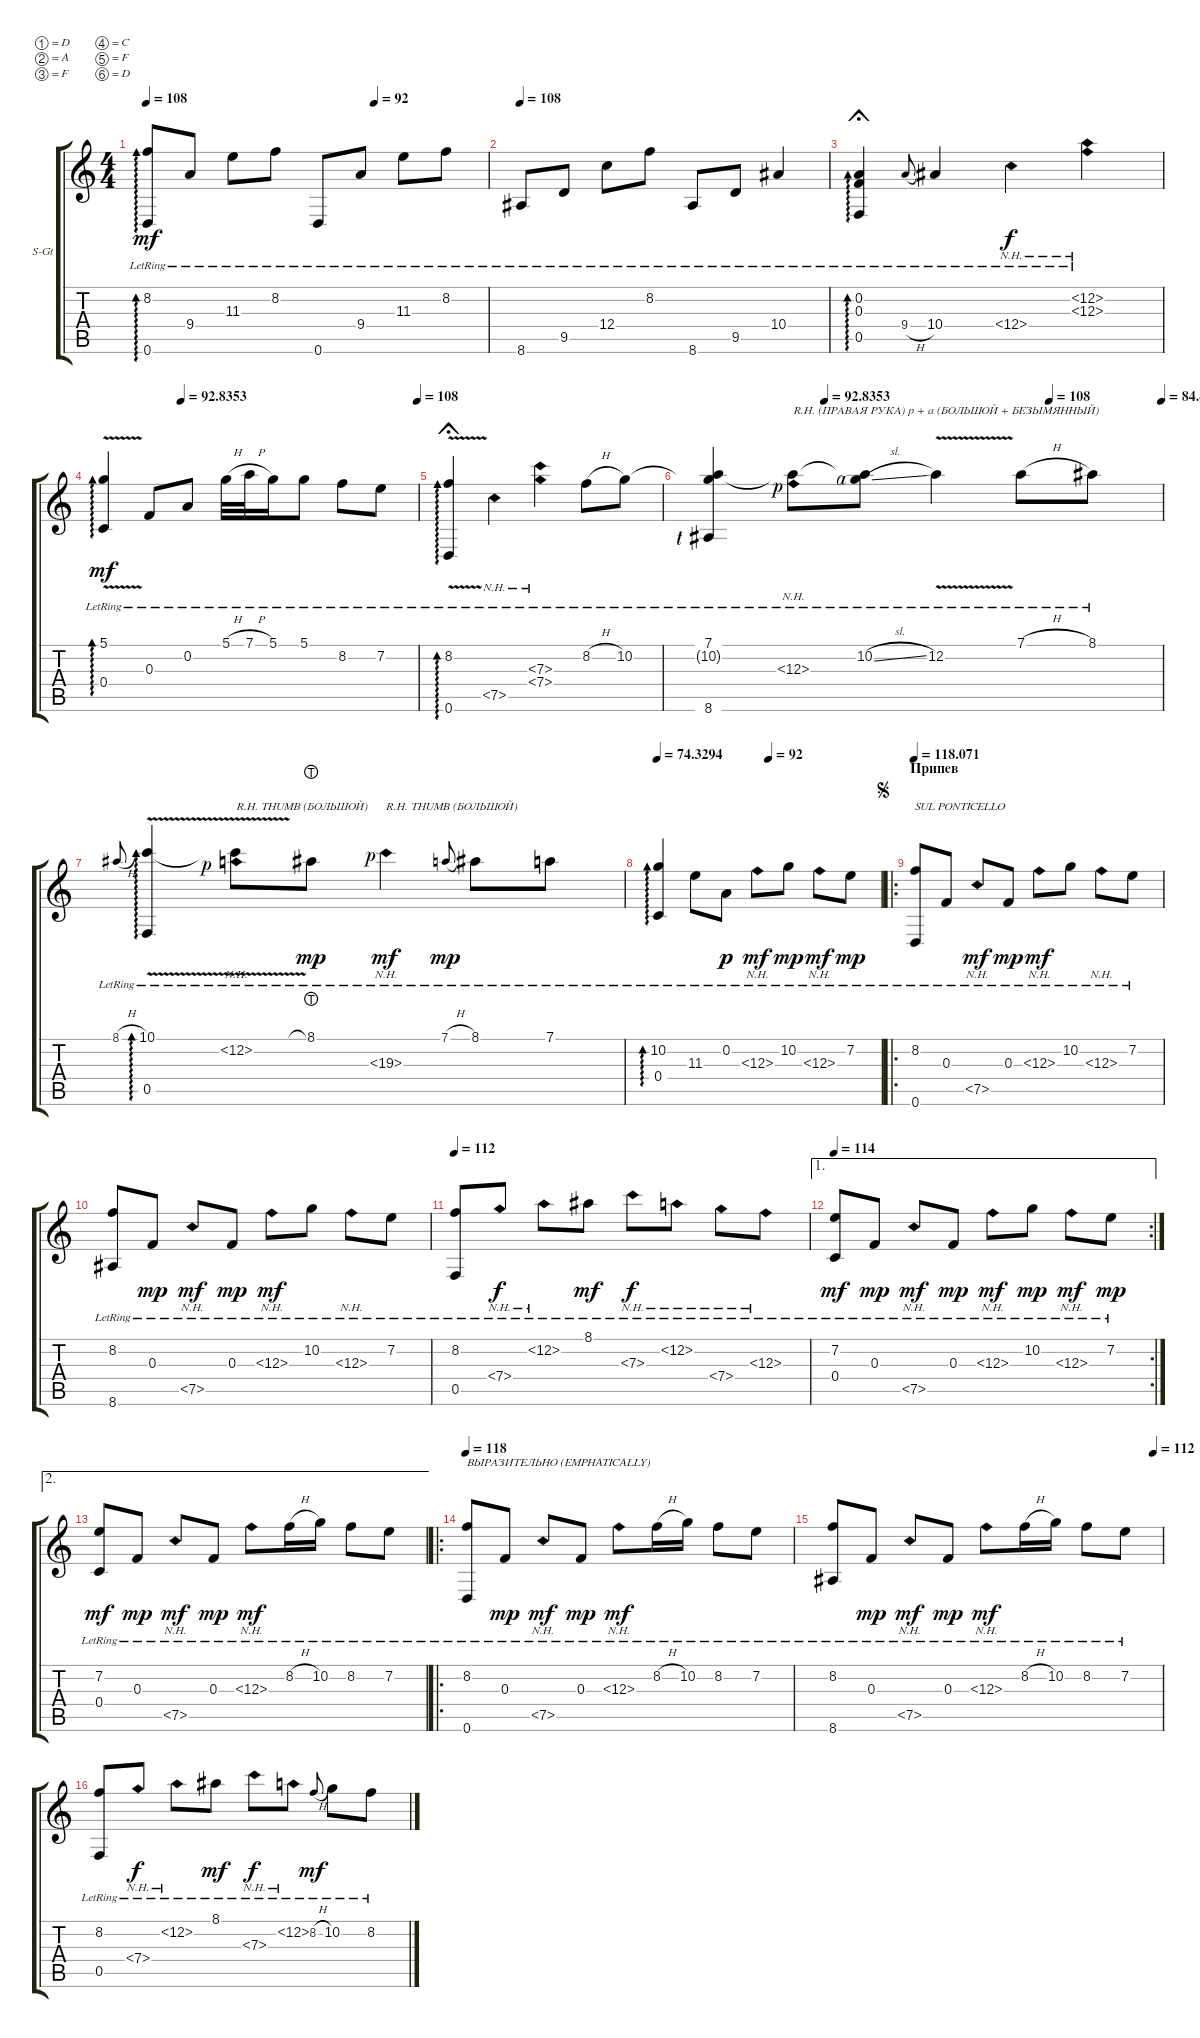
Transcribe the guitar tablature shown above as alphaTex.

\defaultSystemsLayout 4
\bracketExtendMode groupsimilarinstruments
\firstSystemTrackNameOrientation horizontal
\otherSystemsTrackNameOrientation horizontal
\track ("Steel Guitar" "S-Gt") {instrument acousticguitarsteel}
\staff {score tabs}
\tuning (D4 A3 F3 C3 F2 D2)
\ts (4 4)
\tempo 108
\tempo (92 0.66875)
\clef g2
\ks c
(8.2{lr} 0.6{lr}).8{ad 0 dy mf} 9.4{lr}.8 11.3{lr}.8 8.2{lr}.8 0.6{lr}.8 9.4{lr}.8 11.3{lr}.8 8.2{lr}.8 |
\tempo 108
8.6{lr}.8 9.5{lr}.8 12.4{lr}.8 8.2{lr}.8 8.6{lr}.8 9.5{lr}.8 10.4{lr}.4 |
(0.2{lr} 0.3{lr} 0.5{lr}).4{ad 0 fermata (short 0)} 9.4{h lr}.8{gr onbeat} 10.4{lr}.4 12.4{nh lr}.4{dy f} (12.2{nh lr} 12.3{nh lr}).4 |
\tempo (92.8353 0.25)
\tempo (108 1)
(5.1{v lr} 0.4{lr}).4{ad 0 dy mf} 0.3{lr}.8 0.2{lr}.8 5.1{h lr}.32 7.1{h lr}.32 5.1{lr}.16 5.1{lr}.8 8.2{lr}.8 7.2{lr}.8 |
(8.2{v lr} 0.6{lr}).4{ad 0 fermata (short 0)} 7.5{nh lr}.4 (7.3{nh lr} 7.4{nh lr}).4 8.2{h lr}.8 10.2{lr}.8 |
\tempo (92.8353 0.25)
\tempo (108 0.75)
\tempo (84.4235 1)
(7.1{lr} 8.6{lr lf 1} 10.2{lr t}).4 (12.3{nh lr rf 1} 7.1{lr t}).8{txt "R.H. (ПРАВАЯ РУКА) p + a (БОЛЬШОЙ + БЕЗЫМЯННЫЙ)"} (10.2{sl lr rf 4} 7.1{lr t}).8 12.2{v lr}.4 7.1{h lr}.8 8.1{lr}.8 |
8.1{h lr}.8{gr onbeat} (10.1{v lr} 0.5{lr}).4{ad 0} (12.2{nh lr rf 1} 10.1{lr t}).8{txt "R.H. THUMB (БОЛЬШОЙ)"} 8.1{lht lr}.8{dy mp} 19.3{nh lr rf 1}.4{txt "R.H. THUMB (БОЛЬШОЙ)" dy mf} 7.1{h lr}.8{gr onbeat dy mp} 8.1{lr}.8 7.1{lr}.8 |
\tempo
74.3294
\tempo (92 0.5)
(10.2{lr} 0.4{lr}).4{ad 0} 11.3{lr}.8 0.2{lr}.8{dy p} 12.3{nh lr}.8{dy mf} 10.2{lr}.8{dy mp} 12.3{nh lr}.8{dy mf} 7.2{lr}.8{dy mp} |
\ro
\section ("" "Припев")
\jump segno
\tempo
118.071 (8.2{lr} 0.6{lr}).8{txt "SUL PONTICELLO"} 0.3{lr}.8 7.5{nh lr}.8{dy mf} 0.3{lr}.8{dy mp} 12.3{nh lr}.8{dy mf} 10.2{lr}.8 12.3{nh lr}.8 7.2{lr}.8 |
(8.2{lr} 8.6{lr}).8 0.3{lr}.8{dy mp} 7.5{nh lr}.8{dy mf} 0.3{lr}.8{dy mp} 12.3{nh lr}.8{dy mf} 10.2{lr}.8 12.3{nh lr}.8 7.2{lr}.8 |
\tempo 112
(8.2{lr} 0.5{lr}).8 7.4{nh lr}.8{dy f} 12.2{nh lr}.8 8.1{lr}.8{dy mf} 7.3{nh lr}.8{dy f} 12.2{nh lr}.8 7.4{nh lr}.8 12.3{nh lr}.8 |
\ae 1
\rc 2
\tempo 114
(0.4{lr} 7.2{lr}).8{dy mf} 0.3{lr}.8{dy mp} 7.5{nh lr}.8{dy mf} 0.3{lr}.8{dy mp} 12.3{nh lr}.8{dy mf} 10.2{lr}.8{dy mp} 12.3{nh lr}.8{dy mf} 7.2{lr}.8{dy mp} |
\ae 2
(0.4{lr} 7.2{lr}).8{dy mf} 0.3{lr}.8{dy mp} 7.5{nh lr}.8{dy mf} 0.3{lr}.8{dy mp} 12.3{nh lr}.8{dy mf} 8.2{h lr}.16 10.2{lr}.16 8.2{lr}.8 7.2{lr}.8 |
\ro
\tempo 118
(8.2{lr} 0.6{lr}).8{txt "ВЫРАЗИТЕЛЬНО (EMPHATICALLY)"} 0.3{lr}.8{dy mp} 7.5{nh lr}.8{dy mf} 0.3{lr}.8{dy mp} 12.3{nh lr}.8{dy mf} 8.2{h lr}.16 10.2{lr}.16 8.2{lr}.8 7.2{lr}.8 |
\tempo (112 0.975)
(8.2{lr} 8.6{lr}).8 0.3{lr}.8{dy mp} 7.5{nh lr}.8{dy mf} 0.3{lr}.8{dy mp} 12.3{nh lr}.8{dy mf} 8.2{h lr}.16 10.2{lr}.16 8.2{lr}.8 7.2{lr}.8 |
(8.2{lr} 0.5{lr}).8 7.4{nh lr}.8{dy f} 12.2{nh lr}.8 8.1{lr}.8{dy mf} 7.3{nh lr}.8{dy f} 12.2{nh lr}.8 8.2{h lr}.8{gr onbeat dy mf} 10.2{lr}.8 8.2{lr}.8
